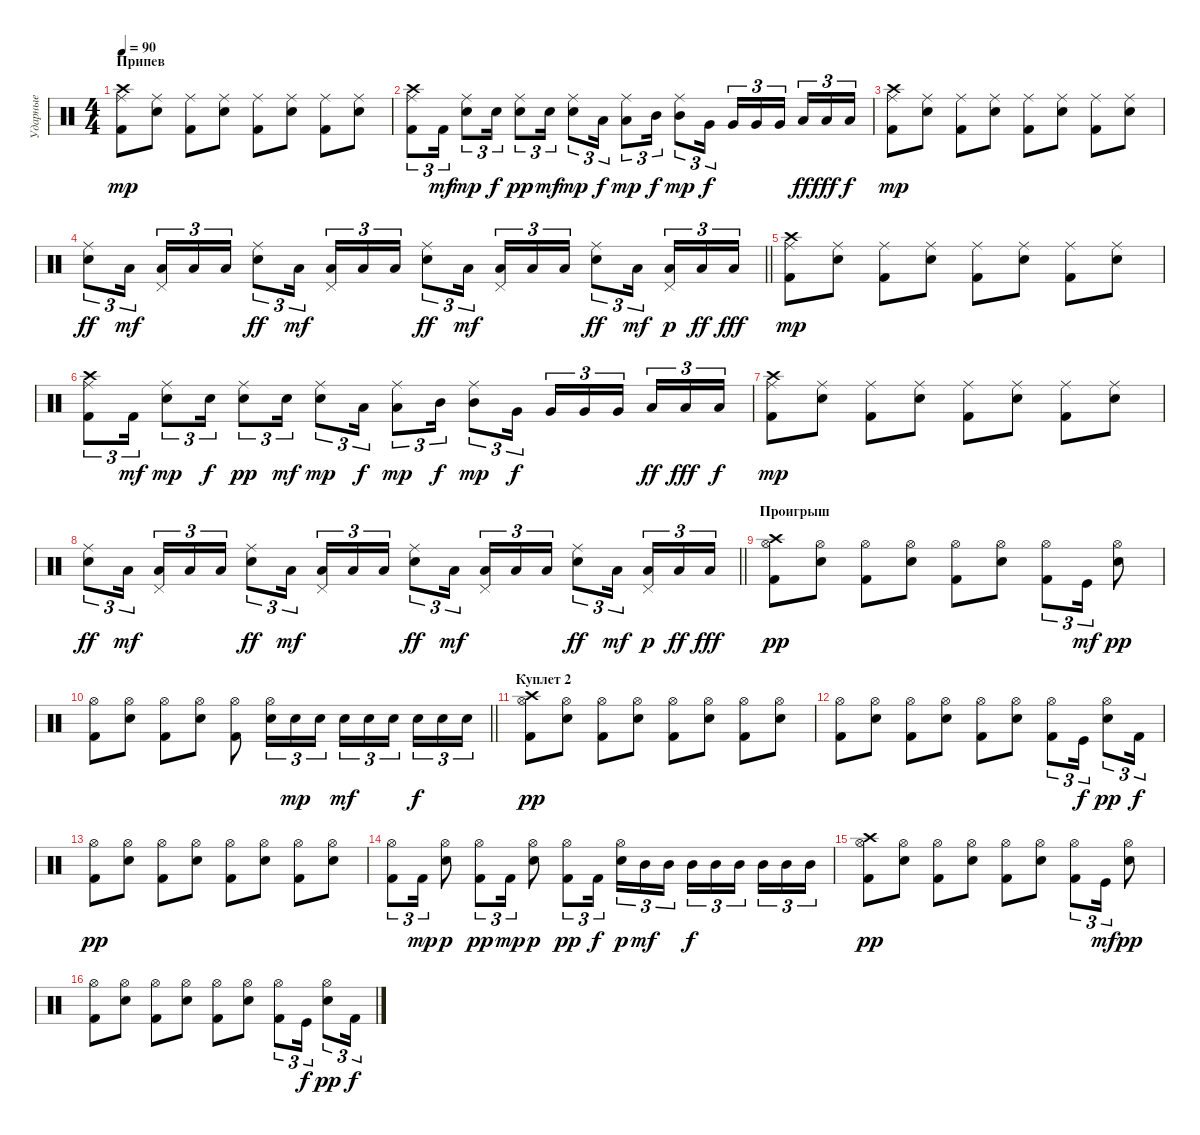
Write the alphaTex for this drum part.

\track ("Ударные" "Ударные") {instrument percussion}
\staff {score}
\articulation defaults
\ts (4 4)
\section ("" "Припев")
\tempo 90
\clef neutral
\ks c
("Crash high (hit)" "Ride (middle)" "Kick (hit) 2").8{dy mp} ("Ride (middle)" "Snare (hit) 2").8 ("Ride (middle)" "Kick (hit) 2").8 ("Ride (middle)" "Snare (hit) 2").8 ("Ride (middle)" "Kick (hit) 2").8 ("Ride (middle)" "Snare (hit) 2").8 ("Ride (middle)" "Kick (hit) 2").8 ("Ride (middle)" "Snare (hit) 2").8 |
("Crash high (hit)" "Ride (middle)" "Kick (hit) 2").8{tu (3 2)} "Kick (hit) 2".16{tu (3 2) dy mf} ("Ride (middle)" "Snare (hit) 2").8{tu (3 2) dy mp} "Snare (hit) 2".16{tu (3 2) dy f} ("Ride (middle)" "Snare (hit) 2").8{tu (3 2) dy pp} "Electric Snare (hit)".16{tu (3 2) dy mf} ("Ride (middle)" "Electric Snare (hit)").8{tu (3 2) dy mp} "Low Tom (hit)".16{tu (3 2) dy f} ("Ride (middle)" "Low Tom (hit)").8{tu (3 2) dy mp} "Mid Tom (hit)".16{tu (3 2) dy f} ("Ride (middle)" "Mid Tom (hit)").8{tu (3 2) dy mp} "Very Low Tom (hit)".16{tu (3 2) dy f} "Very Low Tom (hit)".16{tu (3 2)} "Very Low Tom (hit)".16{tu (3 2)} "Very Low Tom (hit)".16{tu (3 2) beam splitsecondary} "Low Tom (hit)".16{tu (3 2) dy ff} "Low Tom (hit)".16{tu (3 2) dy fff} "Low Tom (hit)".16{tu (3 2) dy f} |
("Crash high (hit)" "Ride (middle)" "Kick (hit) 2").8{dy mp} ("Ride (middle)" "Snare (hit) 2").8 ("Ride (middle)" "Kick (hit) 2").8 ("Ride (middle)" "Snare (hit) 2").8 ("Ride (middle)" "Kick (hit) 2").8 ("Ride (middle)" "Snare (hit) 2").8 ("Ride (middle)" "Kick (hit) 2").8 ("Ride (middle)" "Snare (hit) 2").8 |
\barLineRight lightlight
("Ride (middle)" "Snare (hit) 2").8{tu (3 2) dy ff} "Low Tom (hit)".16{tu (3 2) dy mf beam splitsecondary} ("Pedal Hi-Hat (hit)" "Low Tom (hit)").16{tu (3 2)} "Low Tom (hit)".16{tu (3 2)} "Low Tom (hit)".16{tu (3 2)} ("Ride (middle)" "Snare (hit) 2").8{tu (3 2) dy ff} "Low Tom (hit)".16{tu (3 2) dy mf beam splitsecondary} ("Pedal Hi-Hat (hit)" "Low Tom (hit)").16{tu (3 2)} "Low Tom (hit)".16{tu (3 2)} "Low Tom (hit)".16{tu (3 2)} ("Ride (middle)" "Snare (hit) 2").8{tu (3 2) dy ff} "Low Tom (hit)".16{tu (3 2) dy mf beam splitsecondary} ("Pedal Hi-Hat (hit)" "Low Tom (hit)").16{tu (3 2)} "Low Tom (hit)".16{tu (3 2)} "Low Tom (hit)".16{tu (3 2)} ("Ride (middle)" "Snare (hit) 2").8{tu (3 2) dy ff} "Low Tom (hit)".16{tu (3 2) dy mf beam splitsecondary} ("Pedal Hi-Hat (hit)" "Low Tom (hit)").16{tu (3 2) dy p} "Low Tom (hit)".16{tu (3 2) dy ff} "Low Tom (hit)".16{tu (3 2) dy fff} |
("Crash high (hit)" "Ride (middle)" "Kick (hit) 2").8{dy mp} ("Ride (middle)" "Snare (hit) 2").8 ("Ride (middle)" "Kick (hit) 2").8 ("Ride (middle)" "Snare (hit) 2").8 ("Ride (middle)" "Kick (hit) 2").8 ("Ride (middle)" "Snare (hit) 2").8 ("Ride (middle)" "Kick (hit) 2").8 ("Ride (middle)" "Snare (hit) 2").8 |
("Crash high (hit)" "Ride (middle)" "Kick (hit) 2").8{tu (3 2)} "Kick (hit) 2".16{tu (3 2) dy mf} ("Ride (middle)" "Snare (hit) 2").8{tu (3 2) dy mp} "Snare (hit) 2".16{tu (3 2) dy f} ("Ride (middle)" "Snare (hit) 2").8{tu (3 2) dy pp} "Electric Snare (hit)".16{tu (3 2) dy mf} ("Ride (middle)" "Electric Snare (hit)").8{tu (3 2) dy mp} "Low Tom (hit)".16{tu (3 2) dy f} ("Ride (middle)" "Low Tom (hit)").8{tu (3 2) dy mp} "Mid Tom (hit)".16{tu (3 2) dy f} ("Ride (middle)" "Mid Tom (hit)").8{tu (3 2) dy mp} "Very Low Tom (hit)".16{tu (3 2) dy f} "Very Low Tom (hit)".16{tu (3 2)} "Very Low Tom (hit)".16{tu (3 2)} "Very Low Tom (hit)".16{tu (3 2) beam splitsecondary} "Low Tom (hit)".16{tu (3 2) dy ff} "Low Tom (hit)".16{tu (3 2) dy fff} "Low Tom (hit)".16{tu (3 2) dy f} |
("Crash high (hit)" "Ride (middle)" "Kick (hit) 2").8{dy mp} ("Ride (middle)" "Snare (hit) 2").8 ("Ride (middle)" "Kick (hit) 2").8 ("Ride (middle)" "Snare (hit) 2").8 ("Ride (middle)" "Kick (hit) 2").8 ("Ride (middle)" "Snare (hit) 2").8 ("Ride (middle)" "Kick (hit) 2").8 ("Ride (middle)" "Snare (hit) 2").8 |
\barLineRight lightlight
("Ride (middle)" "Snare (hit) 2").8{tu (3 2) dy ff} "Low Tom (hit)".16{tu (3 2) dy mf beam splitsecondary} ("Pedal Hi-Hat (hit)" "Low Tom (hit)").16{tu (3 2)} "Low Tom (hit)".16{tu (3 2)} "Low Tom (hit)".16{tu (3 2)} ("Ride (middle)" "Snare (hit) 2").8{tu (3 2) dy ff} "Low Tom (hit)".16{tu (3 2) dy mf beam splitsecondary} ("Pedal Hi-Hat (hit)" "Low Tom (hit)").16{tu (3 2)} "Low Tom (hit)".16{tu (3 2)} "Low Tom (hit)".16{tu (3 2)} ("Ride (middle)" "Snare (hit) 2").8{tu (3 2) dy ff} "Low Tom (hit)".16{tu (3 2) dy mf beam splitsecondary} ("Pedal Hi-Hat (hit)" "Low Tom (hit)").16{tu (3 2)} "Low Tom (hit)".16{tu (3 2)} "Low Tom (hit)".16{tu (3 2)} ("Ride (middle)" "Snare (hit) 2").8{tu (3 2) dy ff} "Low Tom (hit)".16{tu (3 2) dy mf beam splitsecondary} ("Pedal Hi-Hat (hit)" "Low Tom (hit)").16{tu (3 2) dy p} "Low Tom (hit)".16{tu (3 2) dy ff} "Low Tom (hit)".16{tu (3 2) dy fff} |
\section ("" "Проигрыш")
("Crash high (hit)" "Hi-Hat (open)" "Kick (hit) 2").8{dy pp} ("Hi-Hat (open)" "Snare (hit) 2").8 ("Hi-Hat (open)" "Kick (hit) 2").8 ("Hi-Hat (open)" "Snare (hit) 2").8 ("Hi-Hat (open)" "Kick (hit) 2").8 ("Hi-Hat (open)" "Snare (hit) 2").8 ("Hi-Hat (open)" "Kick (hit) 2").8{tu (3 2)} "Kick (hit)".16{tu (3 2) dy mf} ("Hi-Hat (open)" "Snare (hit) 2").8{dy pp} |
\barLineRight lightlight
("Hi-Hat (open)" "Kick (hit) 2").8 ("Hi-Hat (open)" "Snare (hit) 2").8 ("Hi-Hat (open)" "Kick (hit) 2").8 ("Hi-Hat (open)" "Snare (hit) 2").8 ("Hi-Hat (open)" "Kick (hit) 2").8 ("Hi-Hat (open)" "Snare (hit) 2").16{tu (3 2)} "Snare (hit) 2".16{tu (3 2) dy mp} "Snare (hit) 2".16{tu (3 2)} "Snare (hit) 2".16{tu (3 2) dy mf} "Snare (hit) 2".16{tu (3 2)} "Snare (hit) 2".16{tu (3 2) beam splitsecondary} "Snare (hit) 2".16{tu (3 2) dy f} "Snare (hit) 2".16{tu (3 2)} "Snare (hit) 2".16{tu (3 2)} |
\section ("" "Куплет 2")
("Crash high (hit)" "Hi-Hat (open)" "Kick (hit) 2").8{dy pp} ("Hi-Hat (open)" "Snare (hit) 2").8 ("Hi-Hat (open)" "Kick (hit) 2").8 ("Hi-Hat (open)" "Snare (hit) 2").8 ("Hi-Hat (open)" "Kick (hit) 2").8 ("Hi-Hat (open)" "Snare (hit) 2").8 ("Hi-Hat (open)" "Kick (hit) 2").8 ("Hi-Hat (open)" "Snare (hit) 2").8 |
("Hi-Hat (open)" "Kick (hit) 2").8 ("Hi-Hat (open)" "Snare (hit) 2").8 ("Hi-Hat (open)" "Kick (hit) 2").8 ("Hi-Hat (open)" "Snare (hit) 2").8 ("Hi-Hat (open)" "Kick (hit) 2").8 ("Hi-Hat (open)" "Snare (hit) 2").8 ("Hi-Hat (open)" "Kick (hit) 2").8{tu (3 2)} "Kick (hit)".16{tu (3 2) dy f} ("Hi-Hat (open)" "Snare (hit) 2").8{tu (3 2) dy pp} "Kick (hit) 2".16{tu (3 2) dy f} |
("Hi-Hat (open)" "Kick (hit) 2").8{dy pp} ("Hi-Hat (open)" "Snare (hit) 2").8 ("Hi-Hat (open)" "Kick (hit) 2").8 ("Hi-Hat (open)" "Snare (hit) 2").8 ("Hi-Hat (open)" "Kick (hit) 2").8 ("Hi-Hat (open)" "Snare (hit) 2").8 ("Hi-Hat (open)" "Kick (hit) 2").8 ("Hi-Hat (open)" "Snare (hit) 2").8 |
("Hi-Hat (open)" "Kick (hit) 2").8{tu (3 2)} "Kick (hit) 2".16{tu (3 2) dy mp} ("Hi-Hat (open)" "Snare (hit) 2").8{dy p} ("Hi-Hat (open)" "Kick (hit) 2").8{tu (3 2) dy pp} "Kick (hit) 2".16{tu (3 2) dy mp} ("Hi-Hat (open)" "Snare (hit) 2").8{dy p} ("Hi-Hat (open)" "Kick (hit) 2").8{tu (3 2) dy pp} "Kick (hit) 2".16{tu (3 2) dy f beam splitsecondary} ("Hi-Hat (open)" "Snare (hit) 2").16{tu (3 2) dy p} "Mid Tom (hit)".16{tu (3 2) dy mf} "Mid Tom (hit)".16{tu (3 2)} "Mid Tom (hit)".16{tu (3 2) dy f} "Mid Tom (hit)".16{tu (3 2)} "Mid Tom (hit)".16{tu (3 2) beam splitsecondary} "Mid Tom (hit)".16{tu (3 2)} "Mid Tom (hit)".16{tu (3 2)} "Mid Tom (hit)".16{tu (3 2)} |
("Crash high (hit)" "Hi-Hat (open)" "Kick (hit) 2").8{dy pp} ("Hi-Hat (open)" "Snare (hit) 2").8 ("Hi-Hat (open)" "Kick (hit) 2").8 ("Hi-Hat (open)" "Snare (hit) 2").8 ("Hi-Hat (open)" "Kick (hit) 2").8 ("Hi-Hat (open)" "Snare (hit) 2").8 ("Hi-Hat (open)" "Kick (hit) 2").8{tu (3 2)} "Kick (hit)".16{tu (3 2) dy mf} ("Hi-Hat (open)" "Snare (hit) 2").8{dy pp} |
("Hi-Hat (open)" "Kick (hit) 2").8 ("Hi-Hat (open)" "Snare (hit) 2").8 ("Hi-Hat (open)" "Kick (hit) 2").8 ("Hi-Hat (open)" "Snare (hit) 2").8 ("Hi-Hat (open)" "Kick (hit) 2").8 ("Hi-Hat (open)" "Snare (hit) 2").8 ("Hi-Hat (open)" "Kick (hit) 2").8{tu (3 2)} "Kick (hit)".16{tu (3 2) dy f} ("Hi-Hat (open)" "Snare (hit) 2").8{tu (3 2) dy pp} "Kick (hit) 2".16{tu (3 2) dy f}
